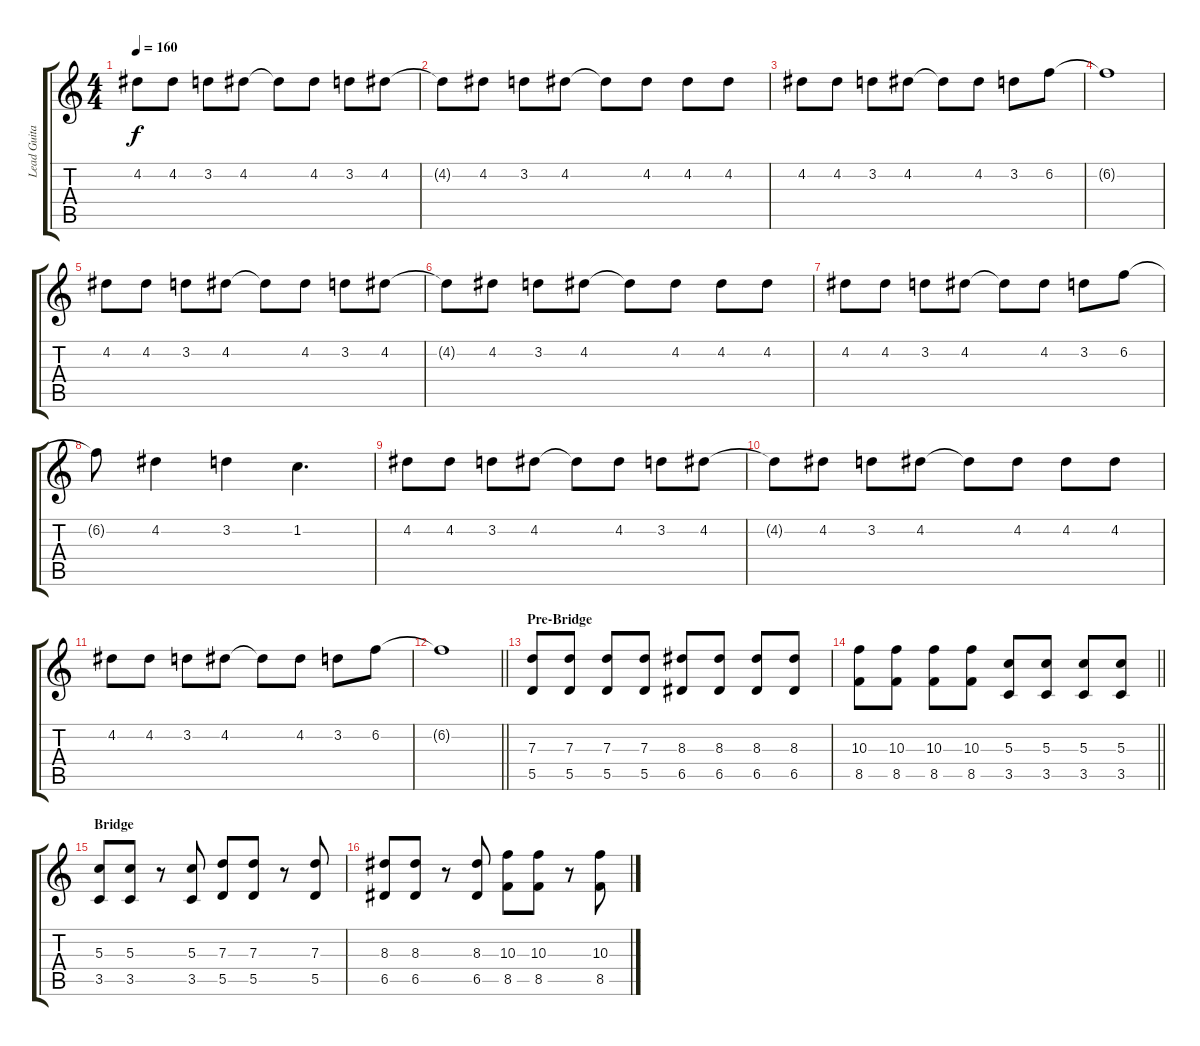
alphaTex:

\track ("Lead Guitar" "Lead Guita") {instrument distortionguitar}
\staff {score tabs}
\tuning (E4 B3 G3 D3 A2 D2) {hide}
\ts (4 4)
\tempo 160
\clef g2
\ks c
4.2.8{dy f} 4.2.8 3.2.8 4.2.8 4.2{t}.8 4.2.8 3.2.8 4.2.8 |
4.2{t}.8 4.2.8 3.2.8 4.2.8 4.2{t}.8 4.2.8 4.2.8 4.2.8 |
4.2.8 4.2.8 3.2.8 4.2.8 4.2{t}.8 4.2.8 3.2.8 6.2.8 |
6.2{t}.1 |
4.2.8{volume 13 instrument distortionguitar} 4.2.8 3.2.8 4.2.8 4.2{t}.8 4.2.8 3.2.8 4.2.8 |
4.2{t}.8 4.2.8 3.2.8 4.2.8 4.2{t}.8 4.2.8 4.2.8 4.2.8 |
4.2.8 4.2.8 3.2.8 4.2.8 4.2{t}.8 4.2.8 3.2.8 6.2.8 |
6.2{t}.8 4.2.4 3.2.4 1.2.4{d} |
4.2.8 4.2.8 3.2.8 4.2.8 4.2{t}.8 4.2.8 3.2.8 4.2.8 |
4.2{t}.8 4.2.8 3.2.8 4.2.8 4.2{t}.8 4.2.8 4.2.8 4.2.8 |
4.2.8 4.2.8 3.2.8 4.2.8 4.2{t}.8 4.2.8 3.2.8 6.2.8 |
\barLineRight lightlight
6.2{t}.1 |
\section ("" "Pre-Bridge")
(7.3 5.5).8 (7.3 5.5).8 (7.3 5.5).8 (7.3 5.5).8 (8.3 6.5).8 (8.3 6.5).8 (8.3 6.5).8 (8.3 6.5).8 |
\barLineRight lightlight
(10.3 8.5).8 (10.3 8.5).8 (10.3 8.5).8 (10.3 8.5).8 (5.3 3.5).8 (5.3 3.5).8 (5.3 3.5).8 (5.3 3.5).8 |
\section ("" "Bridge")
(5.3 3.5).8 (5.3 3.5).8 r.8 (5.3 3.5).8 (7.3 5.5).8 (7.3 5.5).8 r.8 (7.3 5.5).8 |
(8.3 6.5).8 (8.3 6.5).8 r.8 (8.3 6.5).8 (10.3 8.5).8 (10.3 8.5).8 r.8 (10.3 8.5).8
